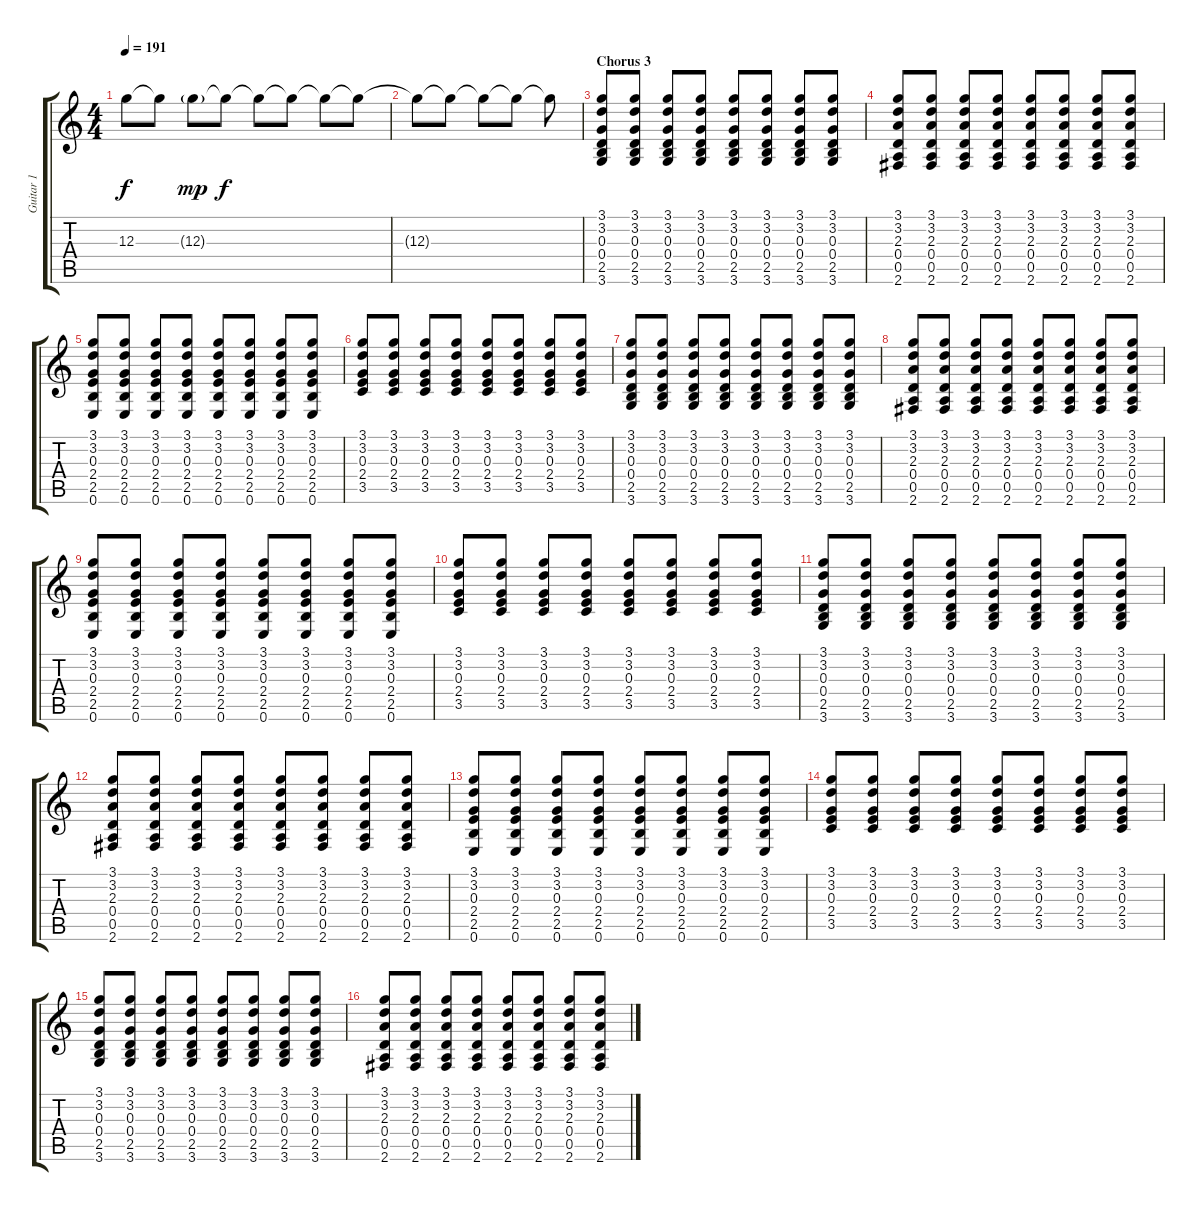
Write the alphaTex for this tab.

\track ("Guitar 1" "Guitar 1") {instrument distortionguitar}
\staff {score tabs}
\tuning (E4 B3 G3 D3 A2 E2) {hide}
\ts (4 4)
\tempo 191
\clef g2
\ks c
12.3.8{dy f} 12.3{t}.8 12.3{g}.8{dy mp} 12.3{t}.8{dy f} 12.3{t}.8 12.3{t}.8 12.3{t}.8 12.3{t}.8 |
12.3{t}.8 12.3{t}.8 12.3{t}.8 12.3{t}.8 12.3{t}.8 |
\section ("" "Chorus 3")
(3.1 3.2 0.3 0.4 2.5 3.6).8 (3.1 3.2 0.3 0.4 2.5 3.6).8 (3.1 3.2 0.3 0.4 2.5 3.6).8 (3.1 3.2 0.3 0.4 2.5 3.6).8 (3.1 3.2 0.3 0.4 2.5 3.6).8 (3.1 3.2 0.3 0.4 2.5 3.6).8 (3.1 3.2 0.3 0.4 2.5 3.6).8 (3.1 3.2 0.3 0.4 2.5 3.6).8 |
(3.1 3.2 2.3 0.4 0.5 2.6).8 (3.1 3.2 2.3 0.4 0.5 2.6).8 (3.1 3.2 2.3 0.4 0.5 2.6).8 (3.1 3.2 2.3 0.4 0.5 2.6).8 (3.1 3.2 2.3 0.4 0.5 2.6).8 (3.1 3.2 2.3 0.4 0.5 2.6).8 (3.1 3.2 2.3 0.4 0.5 2.6).8 (3.1 3.2 2.3 0.4 0.5 2.6).8 |
(3.1 3.2 0.3 2.4 2.5 0.6).8 (3.1 3.2 0.3 2.4 2.5 0.6).8 (3.1 3.2 0.3 2.4 2.5 0.6).8 (3.1 3.2 0.3 2.4 2.5 0.6).8 (3.1 3.2 0.3 2.4 2.5 0.6).8 (3.1 3.2 0.3 2.4 2.5 0.6).8 (3.1 3.2 0.3 2.4 2.5 0.6).8 (3.1 3.2 0.3 2.4 2.5 0.6).8 |
(3.1 3.2 0.3 2.4 3.5).8 (3.1 3.2 0.3 2.4 3.5).8 (3.1 3.2 0.3 2.4 3.5).8 (3.1 3.2 0.3 2.4 3.5).8 (3.1 3.2 0.3 2.4 3.5).8 (3.1 3.2 0.3 2.4 3.5).8 (3.1 3.2 0.3 2.4 3.5).8 (3.1 3.2 0.3 2.4 3.5).8 |
(3.1 3.2 0.3 0.4 2.5 3.6).8 (3.1 3.2 0.3 0.4 2.5 3.6).8 (3.1 3.2 0.3 0.4 2.5 3.6).8 (3.1 3.2 0.3 0.4 2.5 3.6).8 (3.1 3.2 0.3 0.4 2.5 3.6).8 (3.1 3.2 0.3 0.4 2.5 3.6).8 (3.1 3.2 0.3 0.4 2.5 3.6).8 (3.1 3.2 0.3 0.4 2.5 3.6).8 |
(3.1 3.2 2.3 0.4 0.5 2.6).8 (3.1 3.2 2.3 0.4 0.5 2.6).8 (3.1 3.2 2.3 0.4 0.5 2.6).8 (3.1 3.2 2.3 0.4 0.5 2.6).8 (3.1 3.2 2.3 0.4 0.5 2.6).8 (3.1 3.2 2.3 0.4 0.5 2.6).8 (3.1 3.2 2.3 0.4 0.5 2.6).8 (3.1 3.2 2.3 0.4 0.5 2.6).8 |
(3.1 3.2 0.3 2.4 2.5 0.6).8 (3.1 3.2 0.3 2.4 2.5 0.6).8 (3.1 3.2 0.3 2.4 2.5 0.6).8 (3.1 3.2 0.3 2.4 2.5 0.6).8 (3.1 3.2 0.3 2.4 2.5 0.6).8 (3.1 3.2 0.3 2.4 2.5 0.6).8 (3.1 3.2 0.3 2.4 2.5 0.6).8 (3.1 3.2 0.3 2.4 2.5 0.6).8 |
(3.1 3.2 0.3 2.4 3.5).8 (3.1 3.2 0.3 2.4 3.5).8 (3.1 3.2 0.3 2.4 3.5).8 (3.1 3.2 0.3 2.4 3.5).8 (3.1 3.2 0.3 2.4 3.5).8 (3.1 3.2 0.3 2.4 3.5).8 (3.1 3.2 0.3 2.4 3.5).8 (3.1 3.2 0.3 2.4 3.5).8 |
(3.1 3.2 0.3 0.4 2.5 3.6).8 (3.1 3.2 0.3 0.4 2.5 3.6).8 (3.1 3.2 0.3 0.4 2.5 3.6).8 (3.1 3.2 0.3 0.4 2.5 3.6).8 (3.1 3.2 0.3 0.4 2.5 3.6).8 (3.1 3.2 0.3 0.4 2.5 3.6).8 (3.1 3.2 0.3 0.4 2.5 3.6).8 (3.1 3.2 0.3 0.4 2.5 3.6).8 |
(3.1 3.2 2.3 0.4 0.5 2.6).8 (3.1 3.2 2.3 0.4 0.5 2.6).8 (3.1 3.2 2.3 0.4 0.5 2.6).8 (3.1 3.2 2.3 0.4 0.5 2.6).8 (3.1 3.2 2.3 0.4 0.5 2.6).8 (3.1 3.2 2.3 0.4 0.5 2.6).8 (3.1 3.2 2.3 0.4 0.5 2.6).8 (3.1 3.2 2.3 0.4 0.5 2.6).8 |
(3.1 3.2 0.3 2.4 2.5 0.6).8 (3.1 3.2 0.3 2.4 2.5 0.6).8 (3.1 3.2 0.3 2.4 2.5 0.6).8 (3.1 3.2 0.3 2.4 2.5 0.6).8 (3.1 3.2 0.3 2.4 2.5 0.6).8 (3.1 3.2 0.3 2.4 2.5 0.6).8 (3.1 3.2 0.3 2.4 2.5 0.6).8 (3.1 3.2 0.3 2.4 2.5 0.6).8 |
(3.1 3.2 0.3 2.4 3.5).8 (3.1 3.2 0.3 2.4 3.5).8 (3.1 3.2 0.3 2.4 3.5).8 (3.1 3.2 0.3 2.4 3.5).8 (3.1 3.2 0.3 2.4 3.5).8 (3.1 3.2 0.3 2.4 3.5).8 (3.1 3.2 0.3 2.4 3.5).8 (3.1 3.2 0.3 2.4 3.5).8 |
(3.1 3.2 0.3 0.4 2.5 3.6).8 (3.1 3.2 0.3 0.4 2.5 3.6).8 (3.1 3.2 0.3 0.4 2.5 3.6).8 (3.1 3.2 0.3 0.4 2.5 3.6).8 (3.1 3.2 0.3 0.4 2.5 3.6).8 (3.1 3.2 0.3 0.4 2.5 3.6).8 (3.1 3.2 0.3 0.4 2.5 3.6).8 (3.1 3.2 0.3 0.4 2.5 3.6).8 |
(3.1 3.2 2.3 0.4 0.5 2.6).8 (3.1 3.2 2.3 0.4 0.5 2.6).8 (3.1 3.2 2.3 0.4 0.5 2.6).8 (3.1 3.2 2.3 0.4 0.5 2.6).8 (3.1 3.2 2.3 0.4 0.5 2.6).8 (3.1 3.2 2.3 0.4 0.5 2.6).8 (3.1 3.2 2.3 0.4 0.5 2.6).8 (3.1 3.2 2.3 0.4 0.5 2.6).8
